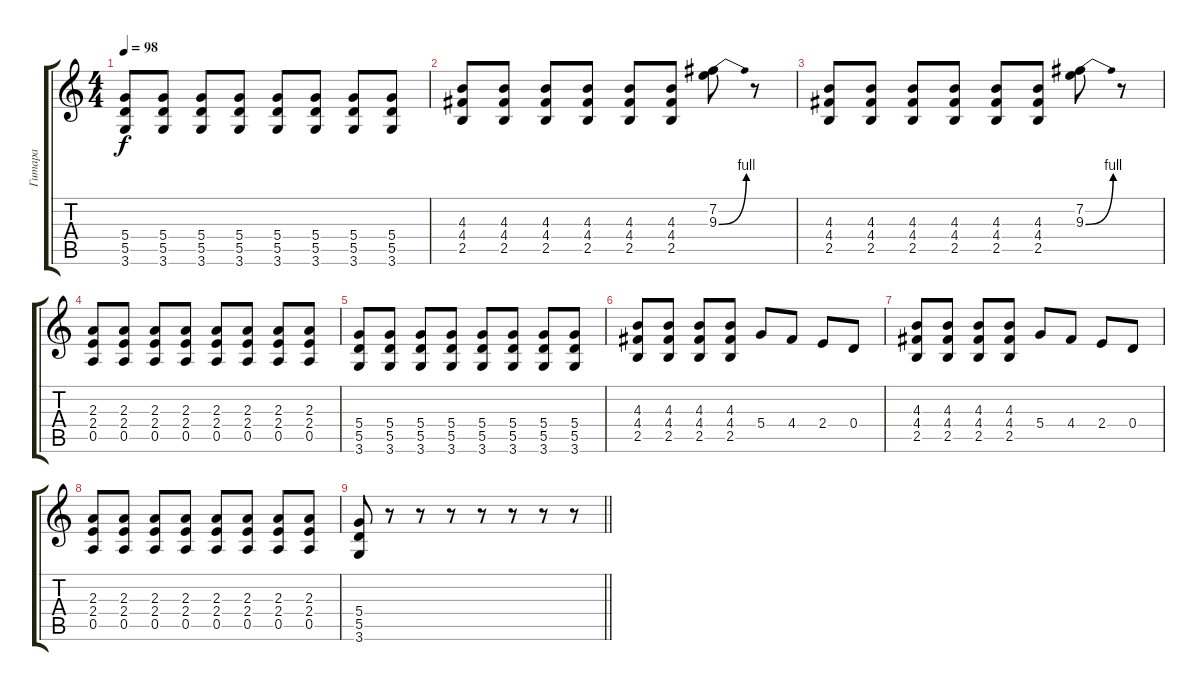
\track ("Гитара" "Гитара") {instrument acousticguitarsteel}
\staff {score tabs}
\tuning (E4 B3 G3 D3 A2 E2) {hide}
\ts (4 4)
\tempo 98
\clef g2
\ks c
(5.4 5.5 3.6).8{dy f} (5.4 5.5 3.6).8 (5.4 5.5 3.6).8 (5.4 5.5 3.6).8 (5.4 5.5 3.6).8 (5.4 5.5 3.6).8 (5.4 5.5 3.6).8 (5.4 5.5 3.6).8 |
(4.3 4.4 2.5).8 (4.3 4.4 2.5).8 (4.3 4.4 2.5).8 (4.3 4.4 2.5).8 (4.3 4.4 2.5).8 (4.3 4.4 2.5).8 (7.2 9.3{be (bend 0 0 60 4)}).8 r.8 |
(4.3 4.4 2.5).8 (4.3 4.4 2.5).8 (4.3 4.4 2.5).8 (4.3 4.4 2.5).8 (4.3 4.4 2.5).8 (4.3 4.4 2.5).8 (7.2 9.3{be (bend 0 0 60 4)}).8 r.8 |
(2.3 2.4 0.5).8{instrument distortionguitar} (2.3 2.4 0.5).8 (2.3 2.4 0.5).8 (2.3 2.4 0.5).8 (2.3 2.4 0.5).8 (2.3 2.4 0.5).8 (2.3 2.4 0.5).8 (2.3 2.4 0.5).8 |
(5.4 5.5 3.6).8 (5.4 5.5 3.6).8 (5.4 5.5 3.6).8 (5.4 5.5 3.6).8 (5.4 5.5 3.6).8 (5.4 5.5 3.6).8 (5.4 5.5 3.6).8 (5.4 5.5 3.6).8 |
(4.3 4.4 2.5).8 (4.3 4.4 2.5).8 (4.3 4.4 2.5).8 (4.3 4.4 2.5).8 5.4.8 4.4.8 2.4.8 0.4.8 |
(4.3 4.4 2.5).8 (4.3 4.4 2.5).8 (4.3 4.4 2.5).8 (4.3 4.4 2.5).8 5.4.8 4.4.8 2.4.8 0.4.8 |
(2.3 2.4 0.5).8{instrument distortionguitar} (2.3 2.4 0.5).8 (2.3 2.4 0.5).8 (2.3 2.4 0.5).8 (2.3 2.4 0.5).8 (2.3 2.4 0.5).8 (2.3 2.4 0.5).8 (2.3 2.4 0.5).8 |
\barLineRight lightlight
(5.4 5.5 3.6).8 r.8 r.8 r.8 r.8 r.8 r.8 r.8
